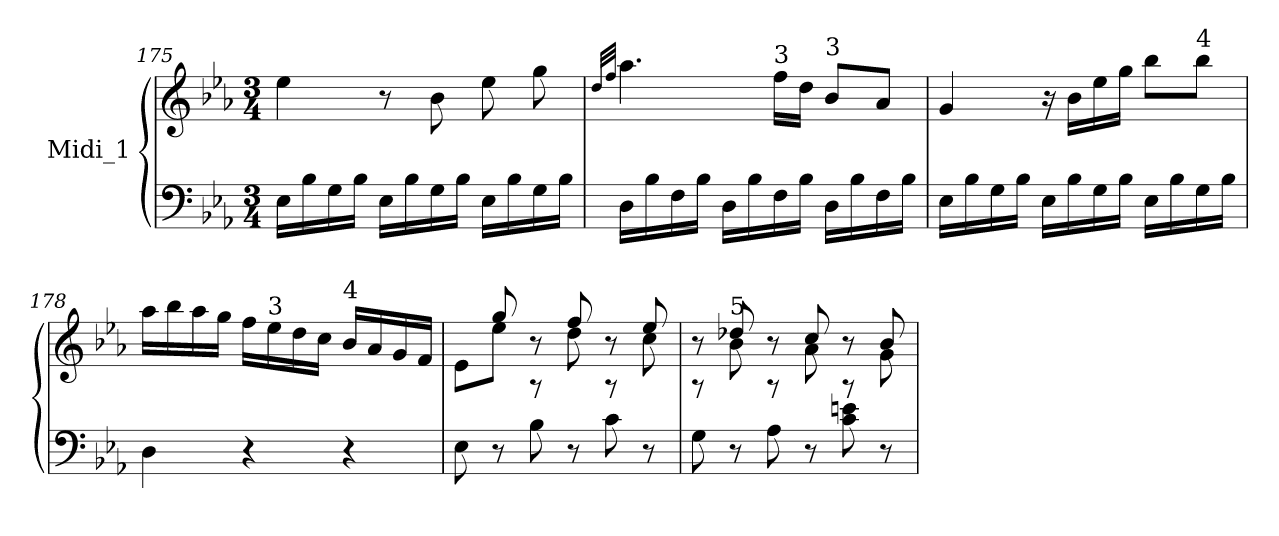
**kern	**kern
*part1	*part1
*staff2	*staff1
*I"Midi_1	*
*clefF4	*clefG2
*k[b-e-a-]	*k[b-e-a-]
*E-:	*E-:
*M3/4	*M3/4
=175	=175
*^	*
*	*^	*
2ryy	16E-\LL	2ryy	4ee-\
.	16B-\	.	.
.	16G\	.	.
.	16B-\JJ	.	.
.	16E-\LL	.	8r
.	16B-\	.	.
.	16G\	.	8b-\
.	16B-\JJ	.	.
4ryy	16E-\LL	4ryy	8ee-\
.	16B-\	.	.
.	16G\	.	8gg\
.	16B-\JJ	.	.
=176	=176	=176	=176
.	.	.	32qdd/LLL
.	.	.	32qff/JJJ
2ryy	16D\LL	2ryy	4.aa-\
.	16B-\	.	.
.	16F\	.	.
.	16B-\JJ	.	.
.	16D\LL	.	.
.	16B-\	.	.
!	!	!	!LO:TX:a:t=3
.	16F\	.	16ff\LL
.	16B-\JJ	.	16dd\JJ
!	!	!	!LO:TX:a:t=3
4ryy	16D\LL	4ryy	8b-/L
.	16B-\	.	.
.	16F\	.	8a-/J
.	16B-\JJ	.	.
=177	=177	=177	=177
2ryy	16E-\LL	2ryy	4g/
.	16B-\	.	.
.	16G\	.	.
.	16B-\JJ	.	.
.	16E-\LL	.	16r
.	16B-\	.	16b-\LL
.	16G\	.	16ee-\
.	16B-\JJ	.	16gg\JJ
4ryy	16E-\LL	4ryy	8bb-\L
.	16B-\	.	.
!	!	!	!LO:TX:a:t=4
.	16G\	.	8bb-\J
.	16B-\JJ	.	.
*	*v	*v	*
!!LO:LB:g=z
=178	=178	=178
2ryy	4D\	16aa-\LL
.	.	16bb-\
.	.	16aa-\
.	.	16gg\JJ
.	4r	16ff\LL
!	!	!LO:TX:a:t=3
.	.	16ee-\
.	.	16dd\
.	.	16cc\JJ
!	!	!LO:TX:a:t=4
4ryy	4r	16b-/LL
.	.	16a-/
.	.	16g/
.	.	16f/JJ
=179	=179	=179
*	*	*^
4ryy	8E-\	8ryy	8e-\L
.	8r	8gg/	8ee-\J
8rb	8B-\	8r	8ryy
8ryy	8r	8ff/	8dd\
8rb	8c\	8r	8ryy
8ryy	8r	8ee-/	8cc\
=180	=180	=180	=180
8rb	8G\	8r	8ryy
!	!	!LO:TX:a:t=5	!
8ryy	8r	8dd-X/	8b-\
8rb	8A-\	8r	8ryy
8ryy	8r	8cc/	8a-\
8rb	8c\ 8en\	8r	8ryy
8ryy	8r	8b-/	8g\
*v	*v	*	*
*	*v	*v
=	=
*-	*-
